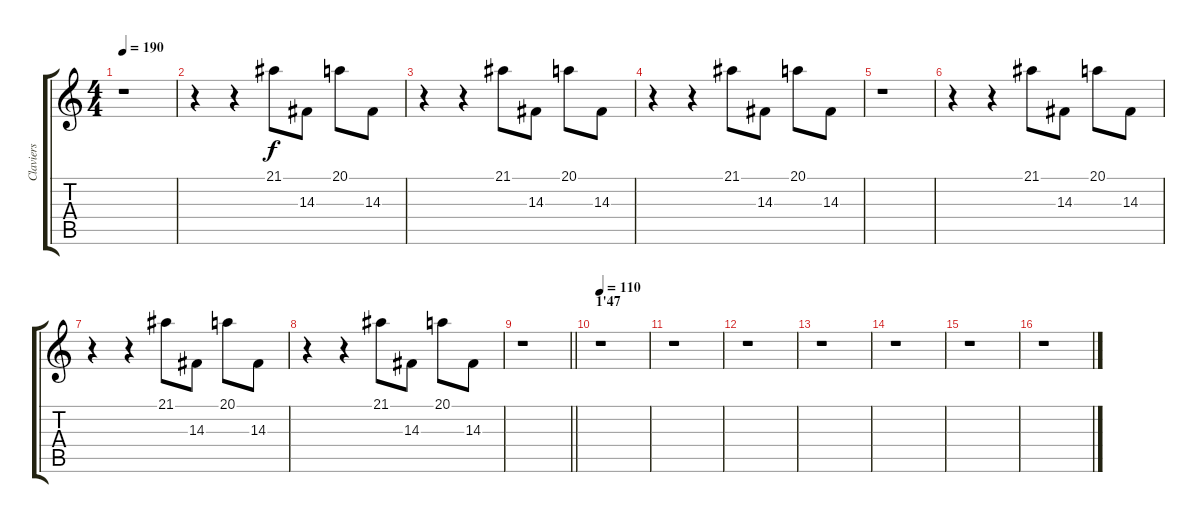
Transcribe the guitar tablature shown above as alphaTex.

\track ("Claviers" "Claviers") {instrument flute}
\staff {score tabs}
\tuning (Db4 Ab3 E3 B2 Gb2 Db2) {hide}
\ts (4 4)
\tempo 190
\clef g2
\ks c
r.1{dy f} |
r.4 r.4 21.1.8 14.3.8 20.1.8 14.3.8 |
r.4 r.4 21.1.8 14.3.8 20.1.8 14.3.8 |
r.4 r.4 21.1.8 14.3.8 20.1.8 14.3.8 |
r.1 |
r.4 r.4 21.1.8 14.3.8 20.1.8 14.3.8 |
r.4 r.4 21.1.8 14.3.8 20.1.8 14.3.8 |
r.4 r.4 21.1.8 14.3.8 20.1.8 14.3.8 |
\barLineRight lightlight
r.1 |
\section ("" "1'47")
\tempo 110
r.1 |
r.1 |
r.1 |
r.1 |
r.1 |
r.1 |
r.1
